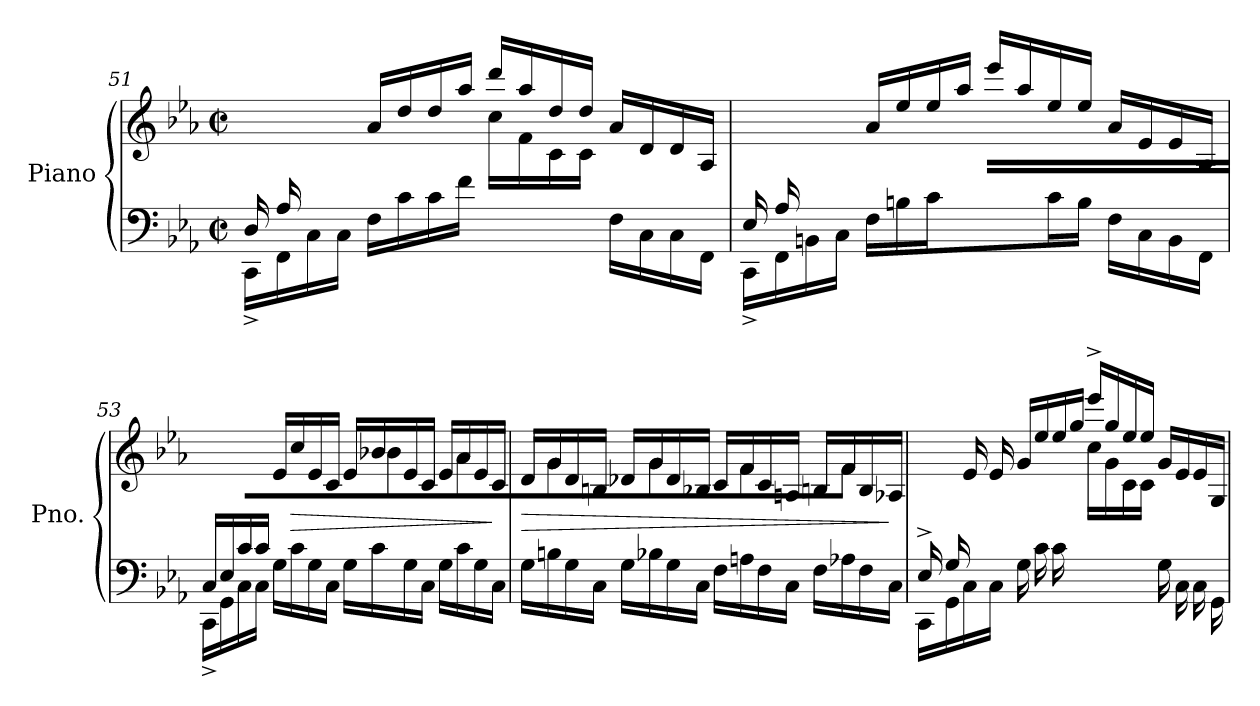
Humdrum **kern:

**kern	**kern	**dynam
*part1	*part1	*part1
*staff2	*staff1	*staff1/2
*I"Piano	*	*
*I'Pno.	*	*
!!LO:LB:g=z
*clefF4	*clefG2	*
*k[b-e-a-]	*k[b-e-a-]	*
*M2/2	*M2/2	*
*met(c|)	*met(c|)	*
=51	=51	=51
*^	*^	*
(>16D/LL	16CC^\LL	8ryy	2ryy	.
16A-/	16FF\	.	.	.
2..ryy	16C\	16d/	.	.
.	16C\JJ	16d/JJ	.	.
.	16F\LL	16a-/LL	.	.
.	16c\	16dd/	.	.
.	16c\	16dd/	.	.
.	16f\JJ	16aa-/JJ	.	.
.	4ryy	16ddd/LL	16cc\LL	.
.	.	16aa-/	16f\	.
.	.	16dd/	16c\	.
.	.	16dd/JJ	16c\JJ	.
.	16F\LL	16a-/LL	4ryy	.
.	16C\	16d/	.	.
.	16C\	16d/	.	.
.	16FF\JJ	16A-/JJ)	.	.
=52	=52	=52	=52	=52
(>16E-/LL	16CC^\LL	8ryy	4..ryy	.
16A-/	16FF\	.	.	.
2..ryy	16BBn\	16e-/	.	.
.	16C\JJ	16e-/JJ	.	.
.	16F\LL	16a-/LL	.	.
.	16Bn\	16ee-/	.	.
.	16c\	16ee-/	.	.
.	8.ryy	16aa-/JJ	16f\JJ	.
.	.	16eee-/LL	16bn\LL	.
.	.	16aa-/	16f\	.
.	16c\	16ee-/	4.ryy	.
.	16B\JJ	16ee-/JJ	.	.
.	16F\LL	16a-/LL	.	.
.	16C\	16e-/	.	.
.	16BB\	16e-/	.	.
.	16FF\JJ	16A-/JJ)	.	.
!!LO:LB:g=z	!!
=53	=53	=53	=53	=53
(>16C/LL	16CC^\LL	4ryy	4ryy	.
16E-/	16GG\	.	.	.
16c/	16C\	.	.	.
16c/JJ	16C\JJ	.	.	.
2.ryy	16G\LL	16e-/LL	16ryy	.
!	!	!	!	!LO:HP:b
.	16c\	16cc/	8cc\yy	>
.	16G\	16e-/	.	.
.	16C\JJ	16c/JJ	16ryy	.
.	16G\LL	16e-/LL	16ryy	.
.	16c\	16b-X/	8b-\	.
.	16G\	16e-/	.	.
.	16C\JJ	16c/JJ	16ryy	.
.	16G\LL	16e-/LL	16ryy	.
.	16c\	16a-/	8a-\	.
.	16G\	16e-/	.	.
.	16C\JJ	16c/JJ	16ryy	]
=54	=54	=54	=54	=54
!	!	!	!	!LO:HP:b
*v	*v	*	*	*
16G\LL	16d/LL	16ryy	>
16Bn\	16g/	8g\	.
16G\	16d/	.	.
16C\JJ	16Bn/JJ	16ryy	.
16G\LL	16d-X/LL	16ryy	.
16B-X\	16g/	8g\	.
16G\	16d-/	.	.
16C\JJ	16B-X/JJ	16ryy	.
16F\LL	16c/LL	16ryy	.
16An\	16f/	8f\	.
16F\	16c/	.	.
16C\JJ	16An/JJ	16ryy	.
16F\LL	16Bn/LL	16ryy	.
16A-X\	16f/	8f\	.
16F\	16B/	.	.
16C\JJ	16A-X/JJ)	16ryy	]
!!LO:PB:g=z
=55	=55	=55	=55
*^	*	*^	*
(>16E-^/LL	16CC\LL	8ryy	2ryy	4..ryy	.
16G/	16GG\	.	.	.	.
2..ryy	16C\	16e-/	.	.	.
.	16C\JJ	16e-/JJ	.	.	.
.	16G\LL	16g/LL	.	.	.
.	16c\	16ee-/	.	.	.
.	16c\	16ee-/	.	.	.
.	16ryy	16gg/JJ	.	16g\JJ	.
.	4ryy	16eee-^/LL	16cc\LL	2ryy	.
.	.	16gg/	16g\	.	.
.	.	16ee-/	16c\	.	.
.	.	16ee-/JJ	16c\JJ	.	.
.	16G\LL	16g/LL	4ryy	.	.
.	16C\	16e-/	.	.	.
.	16C\	16e-/	.	.	.
.	16GG\JJ	16G/JJ)	.	.	.
*v	*v	*	*	*	*
*	*v	*v	*v	*
=	=	=
*-	*-	*-
